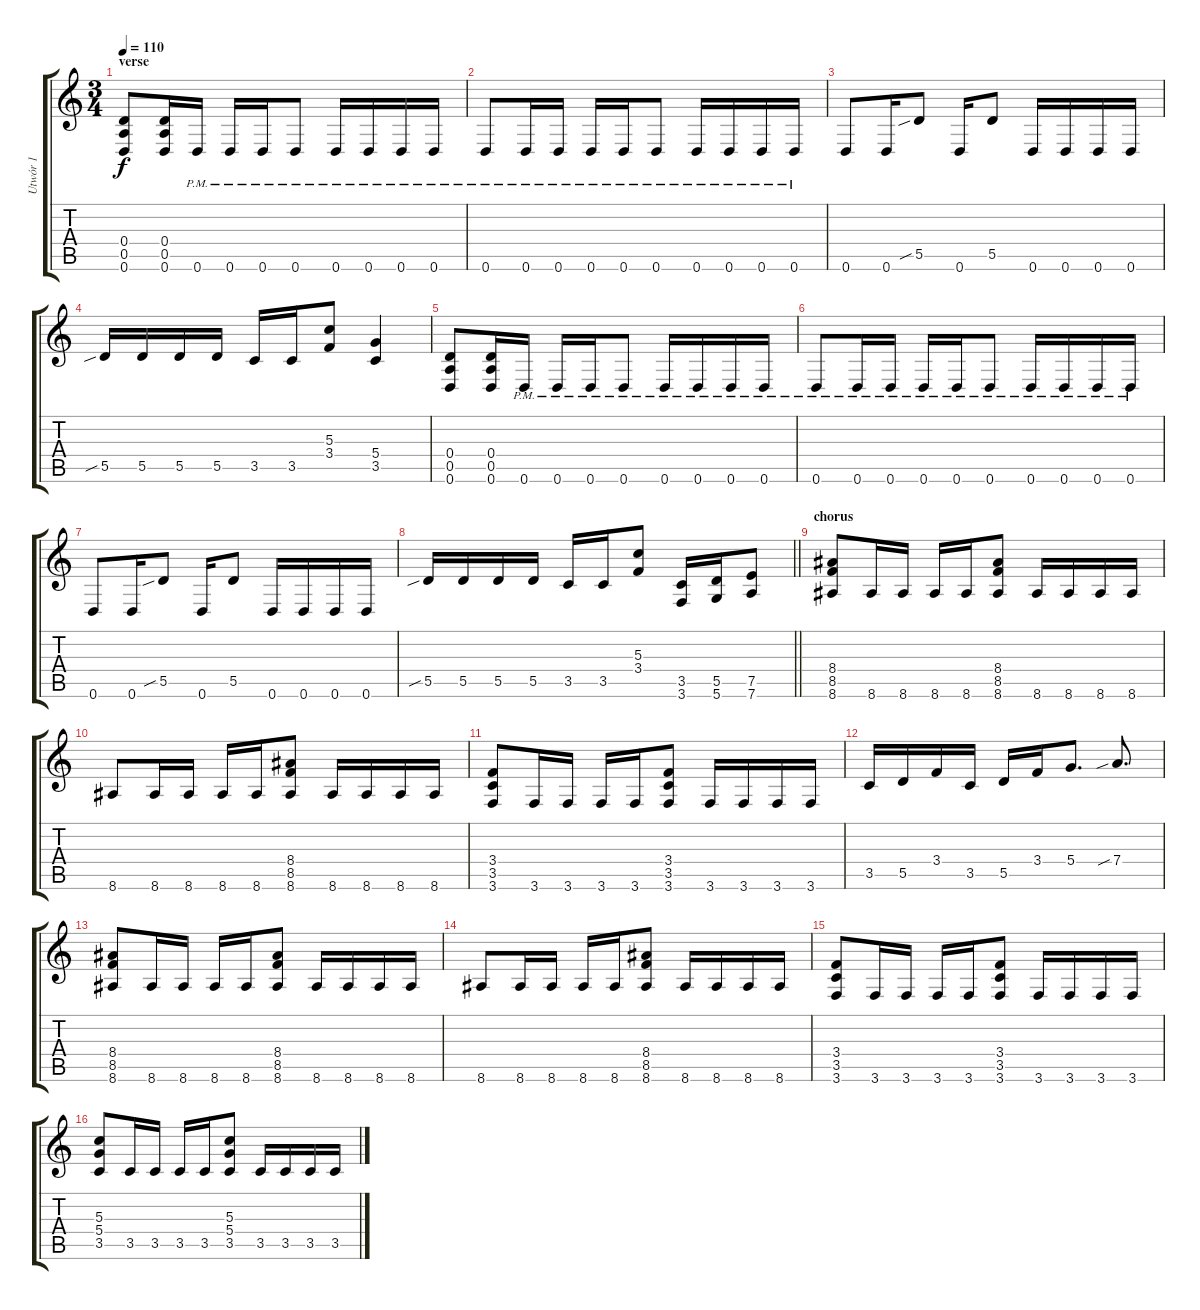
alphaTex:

\track ("Utwór 1" "Utwór 1") {instrument distortionguitar}
\staff {score tabs}
\tuning (E4 B3 G3 D3 A2 D2) {hide}
\ts (3 4)
\section ("" "verse")
\tempo 110
\clef g2
\ks c
(0.4 0.5 0.6).8{dy f} (0.4 0.5 0.6).16 0.6{pm}.16 0.6{pm}.16 0.6{pm}.16 0.6{pm}.8 0.6{pm}.16 0.6{pm}.16 0.6{pm}.16 0.6{pm}.16 |
0.6{pm}.8 0.6{pm}.16 0.6{pm}.16 0.6{pm}.16 0.6{pm}.16 0.6{pm}.8 0.6{pm}.16 0.6{pm}.16 0.6{pm}.16 0.6{pm}.16 |
0.6.8 0.6.16 5.5{sib}.8 0.6.16 5.5.8 0.6.16 0.6.16 0.6.16 0.6.16 |
5.5{sib}.16 5.5.16 5.5.16 5.5.16 3.5.16 3.5.16 (5.3 3.4).8 (5.4 3.5).4 |
(0.4 0.5 0.6).8 (0.4 0.5 0.6).16 0.6{pm}.16 0.6{pm}.16 0.6{pm}.16 0.6{pm}.8 0.6{pm}.16 0.6{pm}.16 0.6{pm}.16 0.6{pm}.16 |
0.6{pm}.8 0.6{pm}.16 0.6{pm}.16 0.6{pm}.16 0.6{pm}.16 0.6{pm}.8 0.6{pm}.16 0.6{pm}.16 0.6{pm}.16 0.6{pm}.16 |
0.6.8 0.6.16 5.5{sib}.8 0.6.16 5.5.8 0.6.16 0.6.16 0.6.16 0.6.16 |
\barLineRight lightlight
5.5{sib}.16 5.5.16 5.5.16 5.5.16 3.5.16 3.5.16 (5.3 3.4).8 (3.5 3.6).16 (5.5 5.6).16 (7.5 7.6).8 |
\section ("" "chorus")
(8.4 8.5 8.6).8 8.6.16 8.6.16 8.6.16 8.6.16 (8.4 8.5 8.6).8 8.6.16 8.6.16 8.6.16 8.6.16 |
8.6.8 8.6.16 8.6.16 8.6.16 8.6.16 (8.4 8.5 8.6).8 8.6.16 8.6.16 8.6.16 8.6.16 |
(3.4 3.5 3.6).8 3.6.16 3.6.16 3.6.16 3.6.16 (3.4 3.5 3.6).8 3.6.16 3.6.16 3.6.16 3.6.16 |
3.5.16 5.5.16 3.4.16 3.5.16 5.5.16 3.4.16 5.4.8{d} 7.4{sib}.8{d} |
(8.4 8.5 8.6).8 8.6.16 8.6.16 8.6.16 8.6.16 (8.4 8.5 8.6).8 8.6.16 8.6.16 8.6.16 8.6.16 |
8.6.8 8.6.16 8.6.16 8.6.16 8.6.16 (8.4 8.5 8.6).8 8.6.16 8.6.16 8.6.16 8.6.16 |
(3.4 3.5 3.6).8 3.6.16 3.6.16 3.6.16 3.6.16 (3.4 3.5 3.6).8 3.6.16 3.6.16 3.6.16 3.6.16 |
(5.3 5.4 3.5).8 3.5.16 3.5.16 3.5.16 3.5.16 (5.3 5.4 3.5).8 3.5.16 3.5.16 3.5.16 3.5.16
